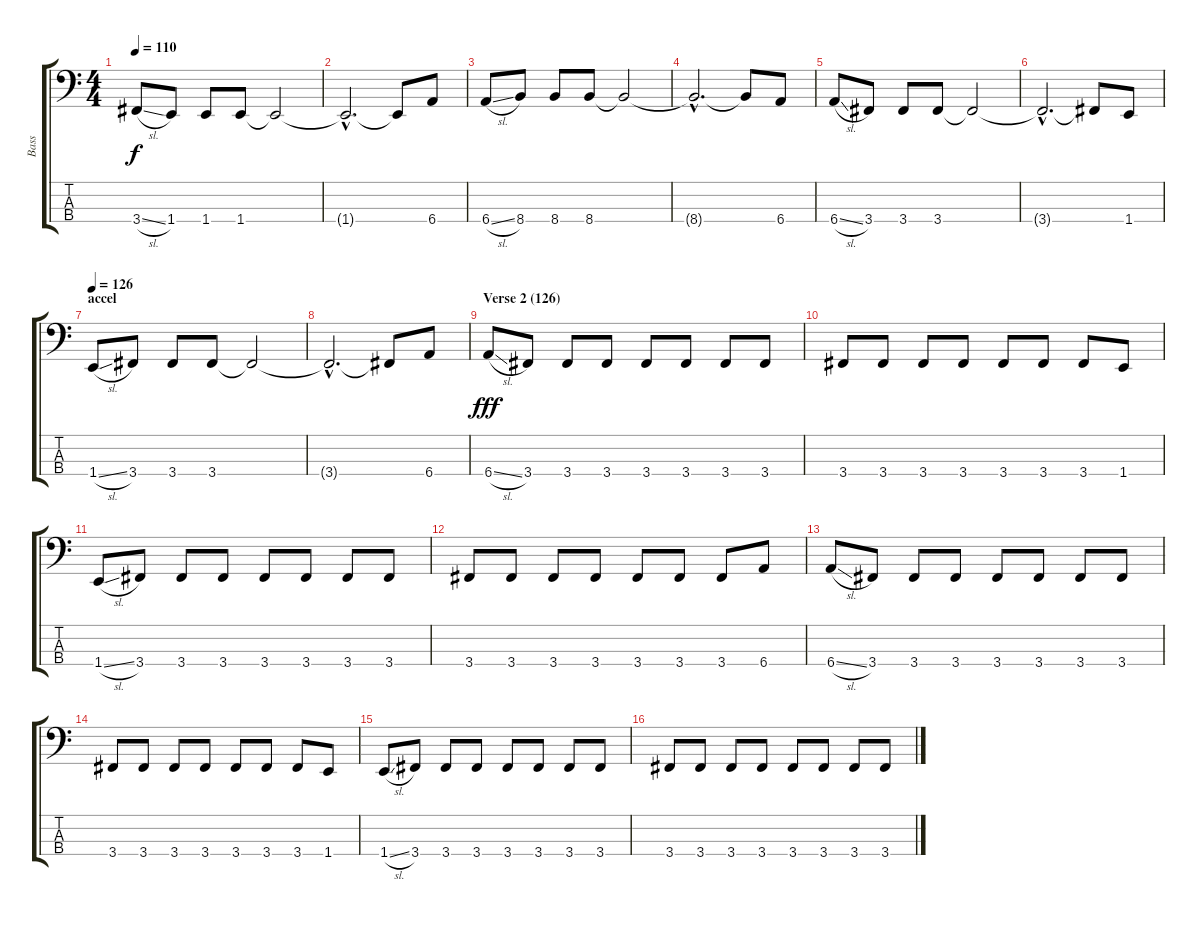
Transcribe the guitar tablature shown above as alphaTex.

\track ("Bass" "Bass") {instrument electricbasspick}
\staff {score tabs}
\tuning (Gb2 Db2 Ab1 Eb1) {hide}
\ts (4 4)
\tempo 110
\clef f4
\ks c
3.4{sl}.8{dy f} 1.4.8 1.4.8 1.4.8 1.4{t}.2 |
1.4{hac t}.2{d} 1.4{t}.8 6.4.8 |
6.4{sl}.8 8.4.8 8.4.8 8.4.8 8.4{t}.2 |
8.4{hac t}.2{d} 8.4{t}.8 6.4.8 |
6.4{sl}.8 3.4.8 3.4.8 3.4.8 3.4{t}.2 |
3.4{hac t}.2{d} 3.4{t}.8 1.4.8 |
\section ("" "accel")
\tempo 126
1.4{sl}.8 3.4.8 3.4.8 3.4.8 3.4{t}.2 |
3.4{hac t}.2{d} 3.4{t}.8 6.4.8 |
\section ("" "Verse 2 (126)")
6.4{sl}.8{dy fff} 3.4.8 3.4.8 3.4.8 3.4.8 3.4.8 3.4.8 3.4.8 |
3.4.8 3.4.8 3.4.8 3.4.8 3.4.8 3.4.8 3.4.8 1.4.8 |
1.4{sl}.8 3.4.8 3.4.8 3.4.8 3.4.8 3.4.8 3.4.8 3.4.8 |
3.4.8 3.4.8 3.4.8 3.4.8 3.4.8 3.4.8 3.4.8 6.4.8 |
6.4{sl}.8 3.4.8 3.4.8 3.4.8 3.4.8 3.4.8 3.4.8 3.4.8 |
3.4.8 3.4.8 3.4.8 3.4.8 3.4.8 3.4.8 3.4.8 1.4.8 |
1.4{sl}.8 3.4.8 3.4.8 3.4.8 3.4.8 3.4.8 3.4.8 3.4.8 |
3.4.8 3.4.8 3.4.8 3.4.8 3.4.8 3.4.8 3.4.8 3.4.8
